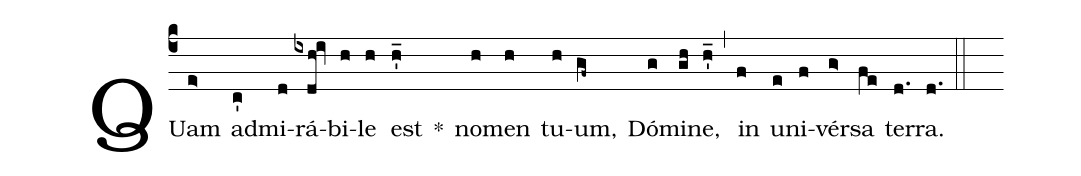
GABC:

%%
(c4)
QUam(e>) ad(c')mi(d)rá(ixdh!iv)bi(h)le(h) est(h'_) *()
no(h)men(h) tu(h)um,(gf~) Dó(g)mi(gh)ne,(h'_) (,)
in(f) u(e)ni(f)vér(g>)sa(fe) ter(d.)ra.(d.) (::)
